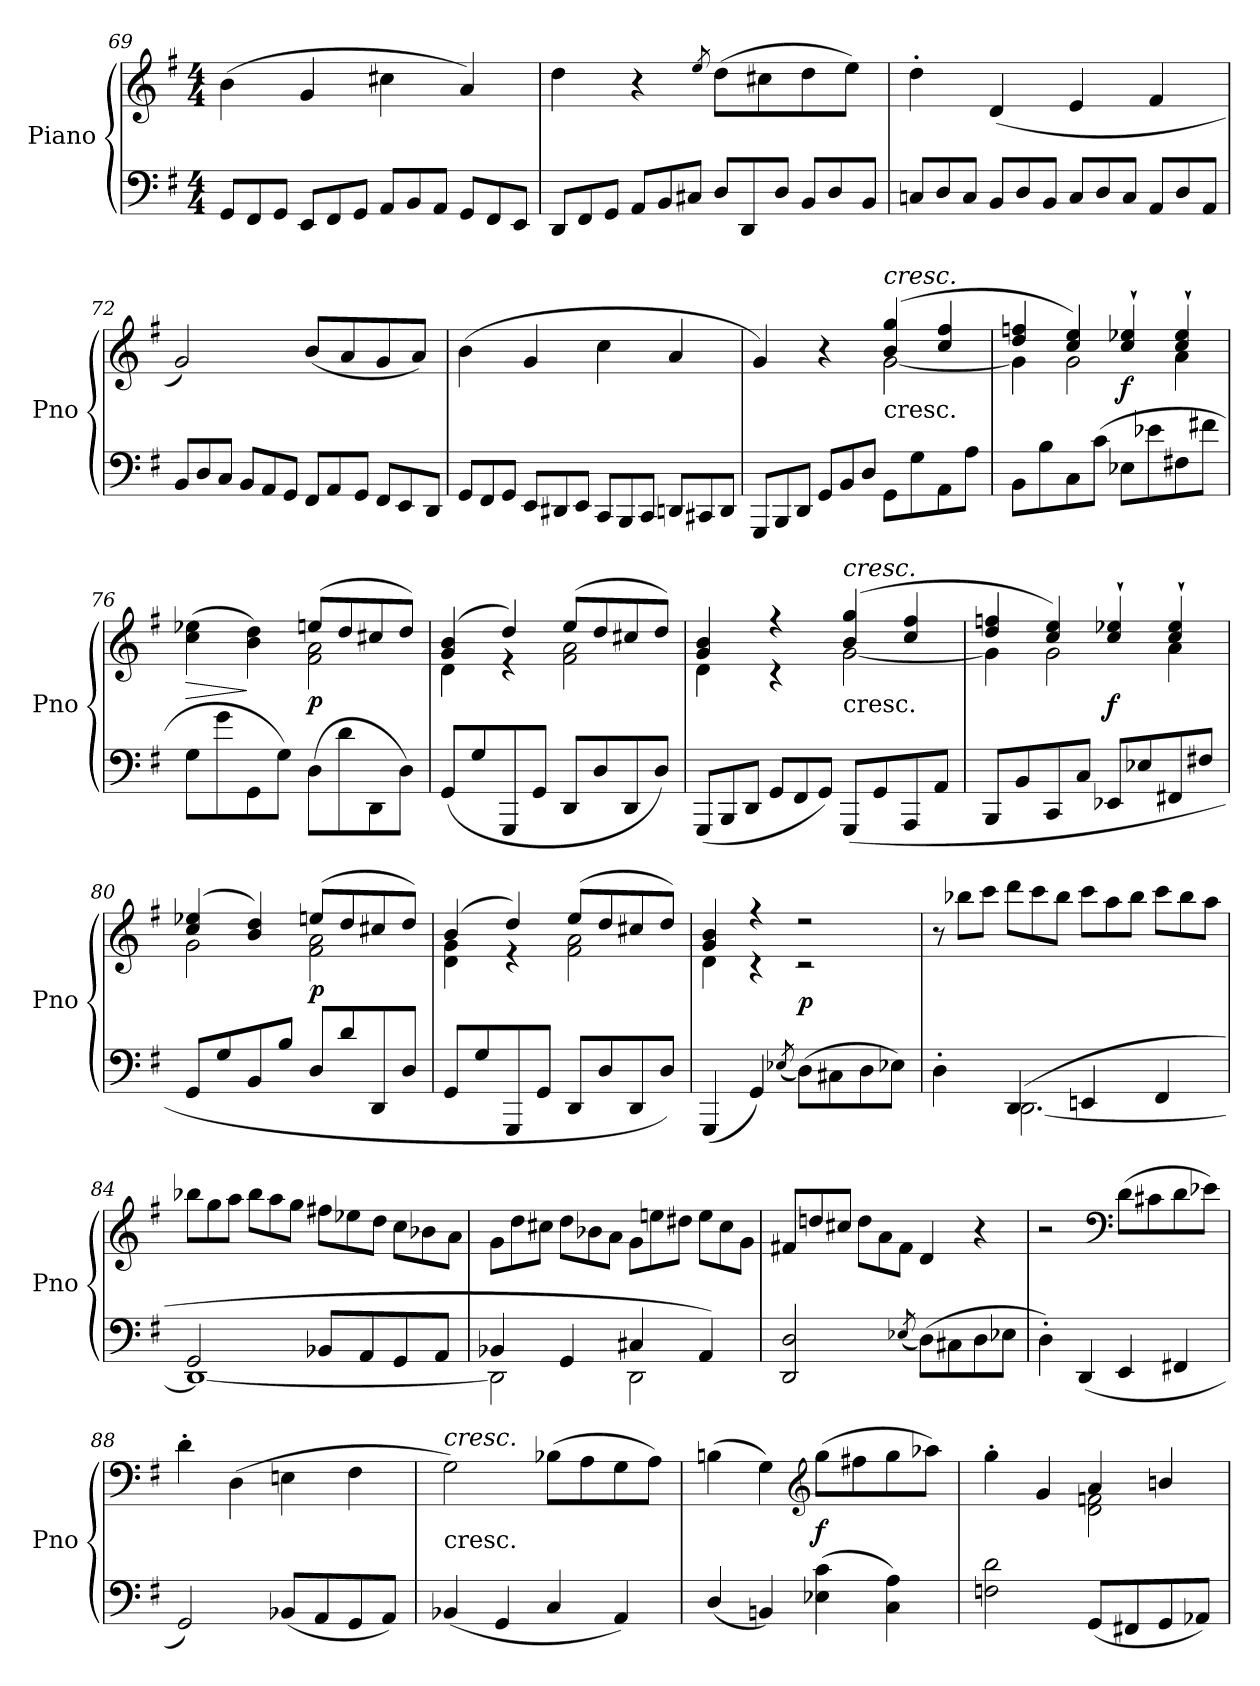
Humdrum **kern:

**kern	**kern	**dynam
*part1	*part1	*part1
*staff2	*staff1	*staff1/2
*I"Piano	*	*
*I'Pno	*	*
*clefF4	*clefG2	*
*k[f#]	*k[f#]	*
*G:	*G:	*
*M4/4	*M4/4	*
*Xtuplet	*	*
=69	=69	=69
12GGL	(4b	.
12FF#	.	.
12GGJ	.	.
12EEL	4g	.
12FF#	.	.
12GGJ	.	.
12AAL	4cc#X	.
12BB	.	.
12AAJ	.	.
12GGL	4a)	.
12FF#	.	.
12EEJ	.	.
=70	=70	=70
12DDL	4dd	.
12FF#	.	.
12GGJ	.	.
12AAL	4r	.
12BB	.	.
12C#XJ	.	.
.	8qee	.
12DL	(8ddL	.
12DD	.	.
.	8cc#X	.
12DJ	.	.
12BBL	8dd	.
12D	.	.
.	8eeJ)	.
12BBJ	.	.
=71	=71	=71
12CnL	4dd'	.
12D	.	.
12CJ	.	.
12BBL	(4d	.
12D	.	.
12BBJ	.	.
12CL	4e	.
12D	.	.
12CJ	.	.
12AAL	4f#	.
12D	.	.
12AAJ	.	.
=72	=72	=72
12BBL	2g)	.
12D	.	.
12CJ	.	.
12BBL	.	.
12AA	.	.
12GGJ	.	.
12FF#L	(8bL	.
12AA	.	.
.	8a	.
12GGJ	.	.
12FF#L	8g	.
12EE	.	.
.	8aJ)	.
12DDJ	.	.
=73	=73	=73
12GGL	(4b	.
12FF#	.	.
12GGJ	.	.
12EEL	4g	.
12DD#X	.	.
12EEJ	.	.
12CCL	4cc	.
12BBB	.	.
12CCJ	.	.
12DDnL	4a	.
12CC#X	.	.
12DDJ	.	.
=74	=74	=74
*	*^	*
12GGGL	4g)	2ryy	.
12BBB	.	.	.
12DDJ	.	.	.
12GGL	4r	.	.
12BB	.	.	.
12DJ	.	.	.
!	!LO:TX:a:i:t=cresc.	!	!
!	!LO:TX:c:t=cresc.	!	!
8GGL	(4b 4gg	[2g	.
8G	.	.	.
8AA	4cc 4ff#	.	.
8AJ	.	.	.
=75	=75	=75	=75
8BBL	4dd 4ffn	4g]	.
8B	.	.	.
8C	4cc 4ee)	2g	.
(8cJ	.	.	.
8E-XL	4cc` 4ee-X`	.	f
8e-X	.	.	.
8F#X	4cc` 4ee-`	4a	.
8f#XJ	.	.	.
=76	=76	=76	=76
8GL	2ryy	(4cc 4ee-X	>
8g	.	.	.
8GG	.	4b 4dd)	]
8GJ)	.	.	.
(8DL	(8eenL	2f# 2a	p
8d	8dd	.	.
8DD	8cc#X	.	.
8DJ)	8ddJ)	.	.
=77	=77	=77	=77
(8GGL	(4g 4b	4d	.
8G	.	.	.
8GGG	4dd)	4r	.
8GGJ	.	.	.
8DDL	(8eeL	2f# 2a	.
8D	8dd	.	.
8DD	8cc#X	.	.
8DJ)	8ddJ)	.	.
=78	=78	=78	=78
(12GGGL	4g 4b	4d	.
12BBB	.	.	.
12DDJ	.	.	.
12GGL	4r	4r	.
12FF#	.	.	.
12GGJ)	.	.	.
!	!LO:TX:a:i:t=cresc.	!	!
!	!LO:TX:c:t=cresc.	!	!
(8GGGL	(4b 4gg	[2g	.
8GG	.	.	.
8AAA	4cc 4ff#	.	.
8AAJ	.	.	.
=79	=79	=79	=79
8BBBL	4dd 4ffn	4g]	.
8BB	.	.	.
8CC	4cc 4ee)	2g	.
8CJ	.	.	.
8EE-XL	4cc` 4ee-X`	.	f
8E-X	.	.	.
8FF#X	4cc` 4ee-`	4a	.
8F#XJ	.	.	.
=80	=80	=80	=80
8GG/L	(4cc 4ee-X	2g	.
8G/	.	.	.
8BB/	4b 4dd)	.	.
8B/J	.	.	.
8D/L	(8eenL	2f# 2a	p
8d/	8dd	.	.
8DD/	8cc#X	.	.
8D/J	8ddJ)	.	.
=81	=81	=81	=81
8GGL	(4b	4d 4g	.
8G	.	.	.
8GGG	4dd)	4r	.
8GGJ	.	.	.
8DDL	(8eeL	2f# 2a	.
8D	8dd	.	.
8DD	8cc#X	.	.
8DJ)	8ddJ)	.	.
=82	=82	=82	=82
(4GGG	4g 4b	4d	.
4GG)	4r	4r	.
(8qE-X	.	.	.
(8DL)	2r	2r	p
8C#X	.	.	.
8D	.	.	.
8E-XJ)	.	.	.
*	*v	*v	*
=83	=83	=83
*^	*	*
*	*	*Xtuplet	*
4ryy	4D'	12r	.
.	.	12bb-XL	.
.	.	12cccJ	.
(4DD	[2.DD	12dddL	.
.	.	12ccc	.
.	.	12bb-J	.
4EEn	.	12cccL	.
.	.	12aa	.
.	.	12bb-J	.
4FF#	.	12cccL	.
.	.	12bb-	.
.	.	12aaJ	.
=84	=84	=84	=84
2GG	1DD_	12bb-XL	.
.	.	12gg	.
.	.	12aaJ	.
.	.	12bb-L	.
.	.	12aa	.
.	.	12ggJ	.
8BB-XL	.	12ff#XL	.
.	.	12ee-X	.
8AA	.	.	.
.	.	12ddJ	.
8GG	.	12ccL	.
.	.	12b-X	.
8AAJ	.	.	.
.	.	12aJ	.
=85	=85	=85	=85
4BB-X	2DD]	12gL	.
.	.	12dd	.
.	.	12cc#XJ	.
4GG	.	12ddL	.
.	.	12b-X	.
.	.	12aJ	.
4C#X	2DD	12gL	.
.	.	12een	.
.	.	12dd#XJ	.
4AA)	.	12eeL	.
.	.	12cc#	.
.	.	12gJ	.
*v	*v	*	*
=86	=86	=86
2DD 2D	12f#XL	.
.	12ddn	.
.	12cc#XJ	.
.	12dd\L	.
.	12a\	.
.	12f#\J	.
(8qE-X	.	.
(8DL)	4d	.
8C#X	.	.
8D	4r	.
8E-XJ	.	.
=87	=87	=87
4D')	2r	.
(4DD	.	.
*	*clefF4	*
4EE	(8dL	.
.	8c#X	.
4FF#X	8d	.
.	8e-XJ)	.
=88	=88	=88
2GG)	4d'	.
.	(4D	.
(8BB-XL	4En	.
8AA	.	.
8GG	4F#	.
8AAJ)	.	.
=89	=89	=89
!	!LO:TX:c:t=cresc.	!
!	!LO:TX:a:i:t=cresc.	!
(4BB-X	2G)	.
4GG	.	.
4C	(8B-XL	.
.	8A	.
4AA)	8G	.
.	8AJ)	.
=90	=90	=90
(4D/	(4Bn	.
4BBn)	4G)	.
*	*clefG2	*
(4E-X 4c	(8ggL	f
.	8ff#X	.
4C 4A)	8gg	.
.	8aa-XJ)	.
=91	=91	=91
*	*^	*
2Fn 2d	4gg'	2ryy	.
.	4g	.	.
(8GGL	4a	2d 2fn	.
8FF#X	.	.	.
8GG	4bn	.	.
8AA-XJ)	.	.	.
*	*v	*v	*
=	=	=
*-	*-	*-
